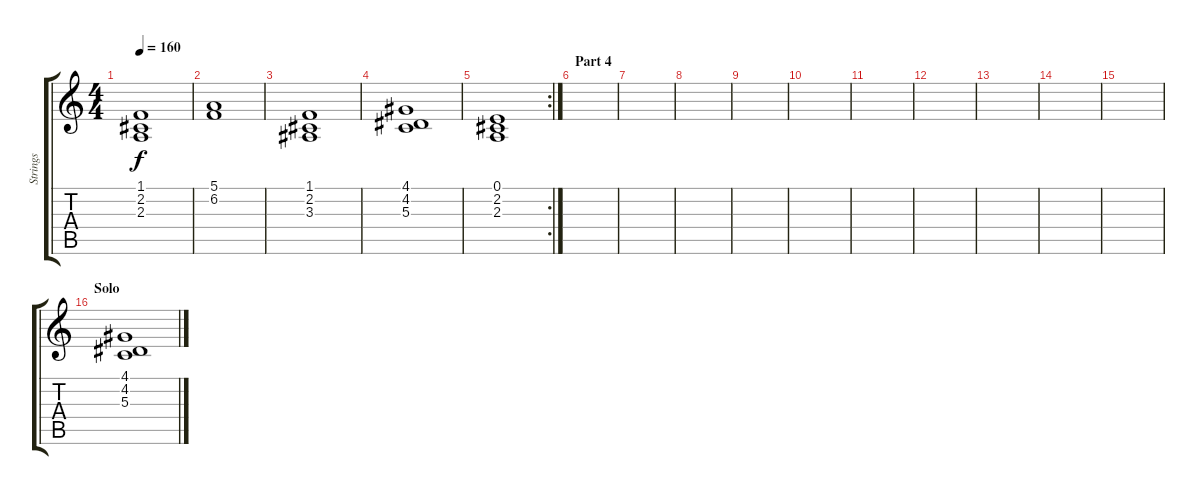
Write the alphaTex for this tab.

\track ("Strings" "Strings") {instrument stringensemble2}
\staff {score tabs}
\tuning (E4 B3 G3 D3 A2 E2) {hide}
\ts (4 4)
\tempo 160
\clef g2
\ks c
(1.1 2.2 2.3).1{dy f} |
(5.1 6.2).1 |
(1.1 2.2 3.3).1 |
(4.1 4.2 5.3).1 |
\rc 2
(0.1 2.2 2.3).1 |
\section ("" "Part 4")
|
|
|
|
|
|
|
|
|
|
\section ("" "Solo")
(4.1 4.2 5.3).1
